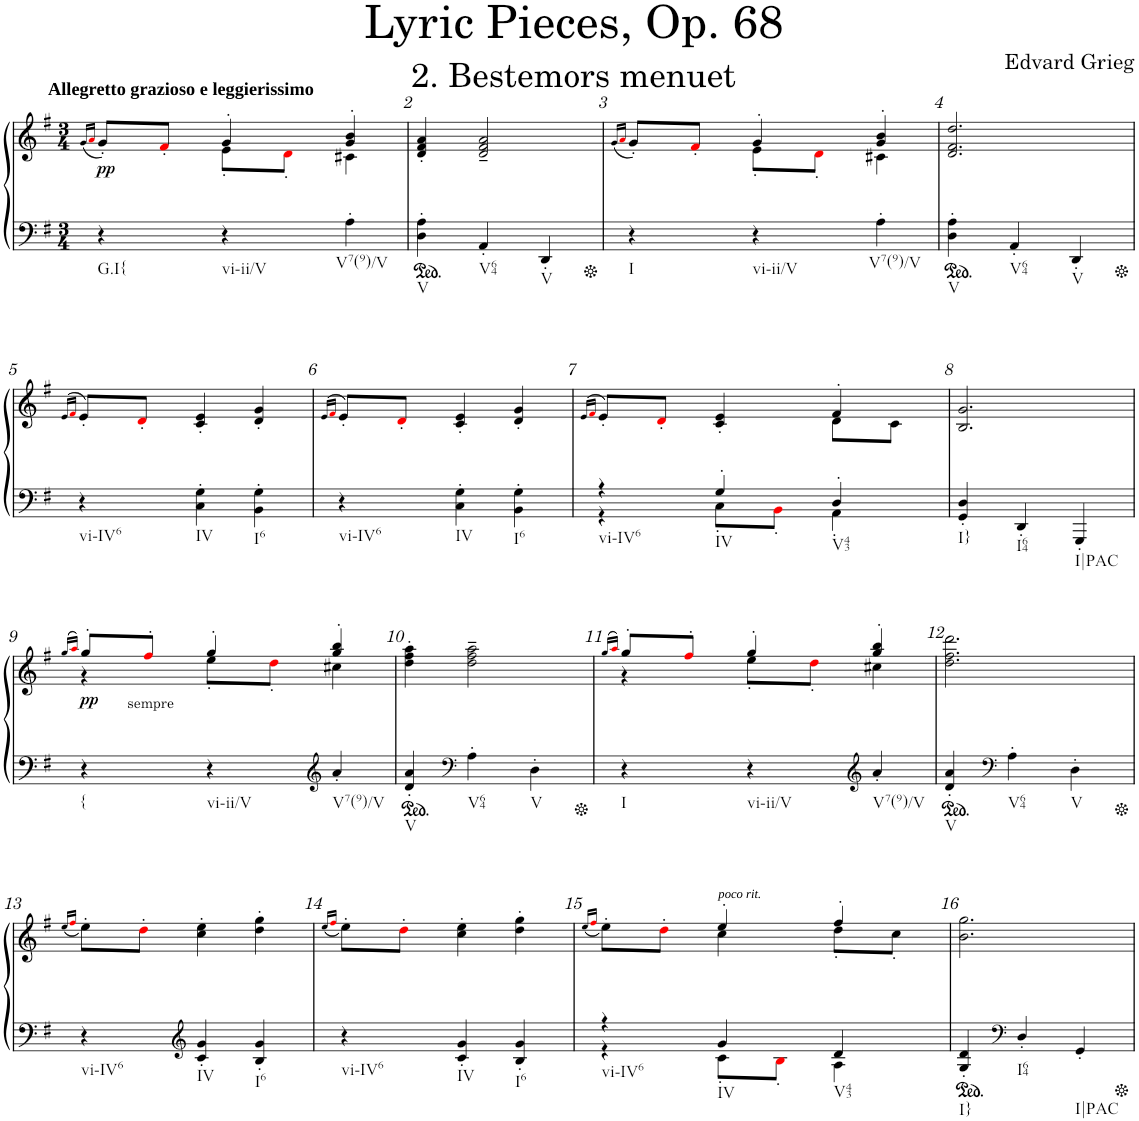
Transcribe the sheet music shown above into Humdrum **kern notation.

**kern	**kern	**dynam
*part1	*part1	*part1
*staff2	*staff1	*staff1/2
*I"Midi_1	*	*
*clefF4	*clefG2	*
*k[f#]	*k[f#]	*
*G:	*G:	*
*M3/4	*M3/4	*
=1	=1	=1
.	(<16qg/LL	.
.	16qai/JJ	.
*	*^	*
!	!LO:TX:a:B:t=Allegretto grazioso e leggierissimo	!	!
!LO:TX:b:t=G.I{	!	!	!
!	!	!	!LO:DY:b
4r	8g'/L)	4ryy	pp
.	8f#'i/J	.	.
!LO:TX:b:t=vi-ii/V	!	!	!
4r	4g'/	8e'\L	.
.	.	8d'i\J	.
!LO:TX:b:t=V7(9)/V	!	!	!
4A'\	4g/' 4b/'	4c#X\	.
=2	=2	=2	=2
!LO:TX:b:t=V	!	!	!
*	*v	*v	*
4D\' 4A\'	4d/' 4f#/' 4a/'	.
!LO:TX:b:t=V64	!	!
4AA'/	2d/~ 2f#/~ 2a/~	.
!LO:TX:b:t=V	!	!
4DD'/	.	.
=3	=3	=3
.	(<16qg/LL	.
.	16qai/JJ	.
*	*^	*
!LO:TX:b:t=I	!	!	!
4r	8g'/L)	4ryy	.
.	8f#'i/J	.	.
!LO:TX:b:t=vi-ii/V	!	!	!
4r	4g'/	8e'\L	.
.	.	8d'i\J	.
!LO:TX:b:t=V7(9)/V	!	!	!
4A'\	4g/' 4b/'	4c#X\	.
=4	=4	=4	=4
!LO:TX:b:t=V	!	!	!
*	*v	*v	*
4D\' 4A\'	2.d/ 2.f#/ 2.dd/	.
!LO:TX:b:t=V64	!	!
4AA'/	.	.
!LO:TX:b:t=V	!	!
4DD'/	.	.
!!LO:LB:g=z
=5	=5	=5
.	(>16qe/LL	.
.	16qf#i/JJ	.
!LO:TX:b:t=vi-IV6	!	!
4r	8e'/L)	.
.	8d'i/J	.
!LO:TX:b:t=IV	!	!
4C\' 4G\'	4c/' 4e/'	.
!LO:TX:b:t=I6	!	!
4BB\' 4G\'	4d/' 4g/'	.
=6	=6	=6
.	(>16qe/LL	.
.	16qf#i/JJ	.
!LO:TX:b:t=vi-IV6	!	!
4r	8e'/L)	.
.	8d'i/J	.
!LO:TX:b:t=IV	!	!
4C\' 4G\'	4c/' 4e/'	.
!LO:TX:b:t=I6	!	!
4BB\' 4G\'	4d/' 4g/'	.
=7	=7	=7
.	(>16qe/LL	.
.	16qf#i/JJ	.
*^	*^	*
!LO:TX:b:t=vi-IV6	!	!	!	!
4r	4r	8e'/L)	2ryy	.
.	.	8d'i/J	.	.
!LO:TX:b:t=IV	!	!	!	!
4G'/	8C'\L	4c/' 4e/'	.	.
.	8BB'i\J	.	.	.
!LO:TX:b:t=V43	!	!	!	!
4D'/	4AA'\	4f#'/	8d\L	.
.	.	.	8c\J	.
*v	*v	*	*	*
=8	=8	=8	=8
!LO:TX:b:t=I}	!	!	!
*	*v	*v	*
4GG/' 4D/'	2.B/ 2.g/	.
!LO:TX:b:t=I64	!	!
4DD'/	.	.
!LO:TX:b:t=I|PAC	!	!
4GGG'/	.	.
!!LO:LB:g=z
=9	=9	=9
.	(16qgg/LL	.
.	16qaai/JJ)	.
*	*^	*
!LO:TX:b:t={	!	!	!
!	!	!	!LO:DY:b
4r	8gg'/L	4r	pp
!	!LO:TX:b:t=sempre	!	!
.	8ff#'i/J	.	.
!LO:TX:b:t=vi-ii/V	!	!	!
4r	4gg'/	8ee'\L	.
.	.	8dd'i\J	.
*clefG2	*	*	*
!LO:TX:b:t=V7(9)/V	!	!	!
4a'/	4gg/' 4bb/'	4cc#X\	.
=10	=10	=10	=10
!LO:TX:b:t=V	!	!	!
*	*v	*v	*
4d/' 4a/'	4dd\' 4ff#\' 4aa\'	.
*clefF4	*	*
!LO:TX:b:t=V64	!	!
4A'\	2dd\~ 2ff#\~ 2aa\~	.
!LO:TX:b:t=V	!	!
4D'\	.	.
=11	=11	=11
.	(16qgg/LL	.
.	16qaai/JJ)	.
*	*^	*
!LO:TX:b:t=I	!	!	!
4r	8gg'/L	4r	.
.	8ff#'i/J	.	.
!LO:TX:b:t=vi-ii/V	!	!	!
4r	4gg'/	8ee'\L	.
.	.	8dd'i\J	.
*clefG2	*	*	*
!LO:TX:b:t=V7(9)/V	!	!	!
4a'/	4gg/' 4bb/'	4cc#X\	.
=12	=12	=12	=12
!LO:TX:b:t=V	!	!	!
*	*v	*v	*
4d/' 4a/'	2.dd\ 2.ff#\ 2.ddd\	.
*clefF4	*	*
!LO:TX:b:t=V64	!	!
4A'\	.	.
!LO:TX:b:t=V	!	!
4D'\	.	.
!!LO:LB:g=z
=13	=13	=13
.	(<16qee/LL	.
.	16qff#i/JJ	.
!LO:TX:b:t=vi-IV6	!	!
4r	8ee'\L)	.
.	8dd'i\J	.
*clefG2	*	*
!LO:TX:b:t=IV	!	!
4c/' 4g/'	4cc\' 4ee\'	.
!LO:TX:b:t=I6	!	!
4B/' 4g/'	4dd\' 4gg\'	.
=14	=14	=14
.	(<16qee/LL	.
.	16qff#i/JJ	.
!LO:TX:b:t=vi-IV6	!	!
4r	8ee'\L)	.
.	8dd'i\J	.
!LO:TX:b:t=IV	!	!
4c/' 4g/'	4cc\' 4ee\'	.
!LO:TX:b:t=I6	!	!
4B/' 4g/'	4dd\' 4gg\'	.
=15	=15	=15
.	(<16qee/LL	.
.	16qff#i/JJ	.
*^	*^	*
!LO:TX:b:t=vi-IV6	!	!	!	!
4r	4r	8ee'\L)	4ryy	.
.	.	8dd'i\J	.	.
!	!	!LO:TX:a:i:t=poco rit.	!	!
!LO:TX:b:t=IV	!	!	!	!
4g/	8c'\L	4ee'/	4cc\	.
.	8B'i\J	.	.	.
!LO:TX:b:t=V43	!	!	!	!
4d/	4A\	4ff#'/	8dd'\L	.
.	.	.	8cc'\J	.
*v	*v	*	*	*
=16	=16	=16	=16
!LO:TX:b:t=I}	!	!	!
*	*v	*v	*
4G/' 4d/'	2.b\ 2.gg\	.
*clefF4	*	*
!LO:TX:b:t=I64	!	!
4D'/	.	.
!LO:TX:b:t=I|PAC	!	!
4GG'/	.	.
=	=	=
*-	*-	*-
